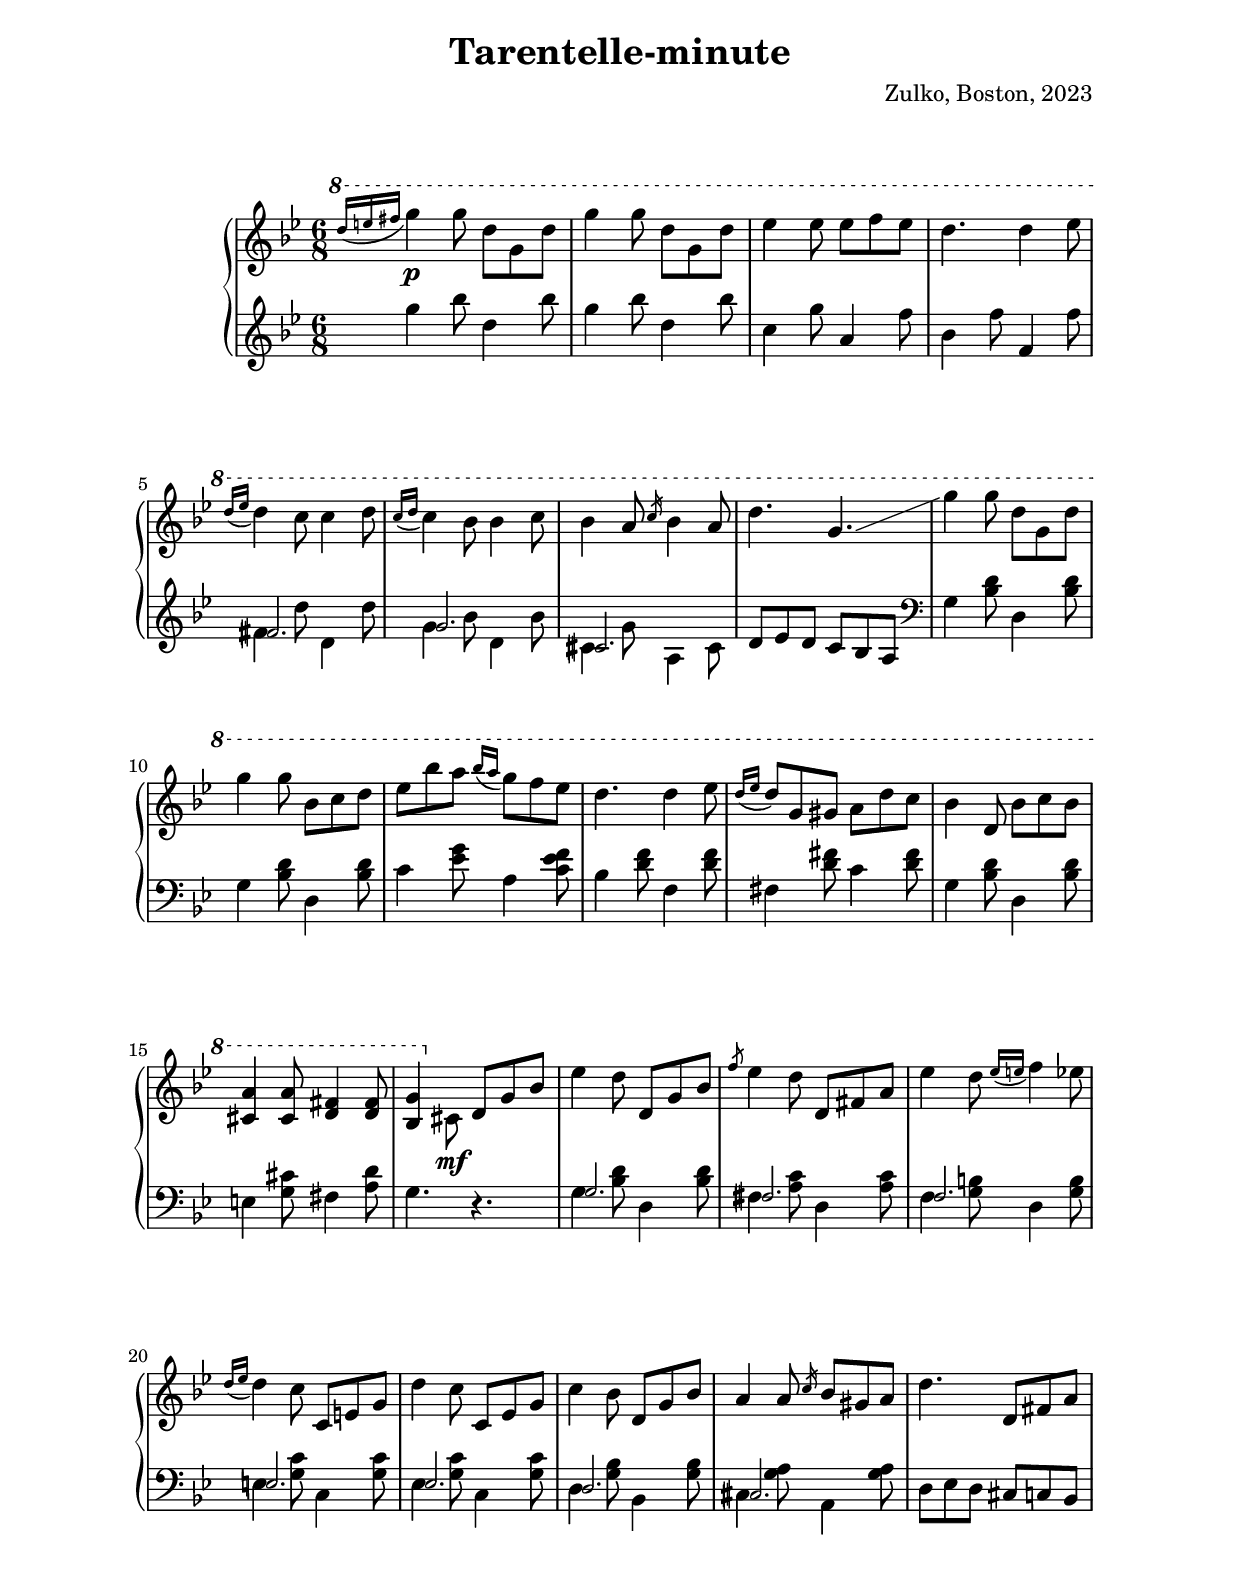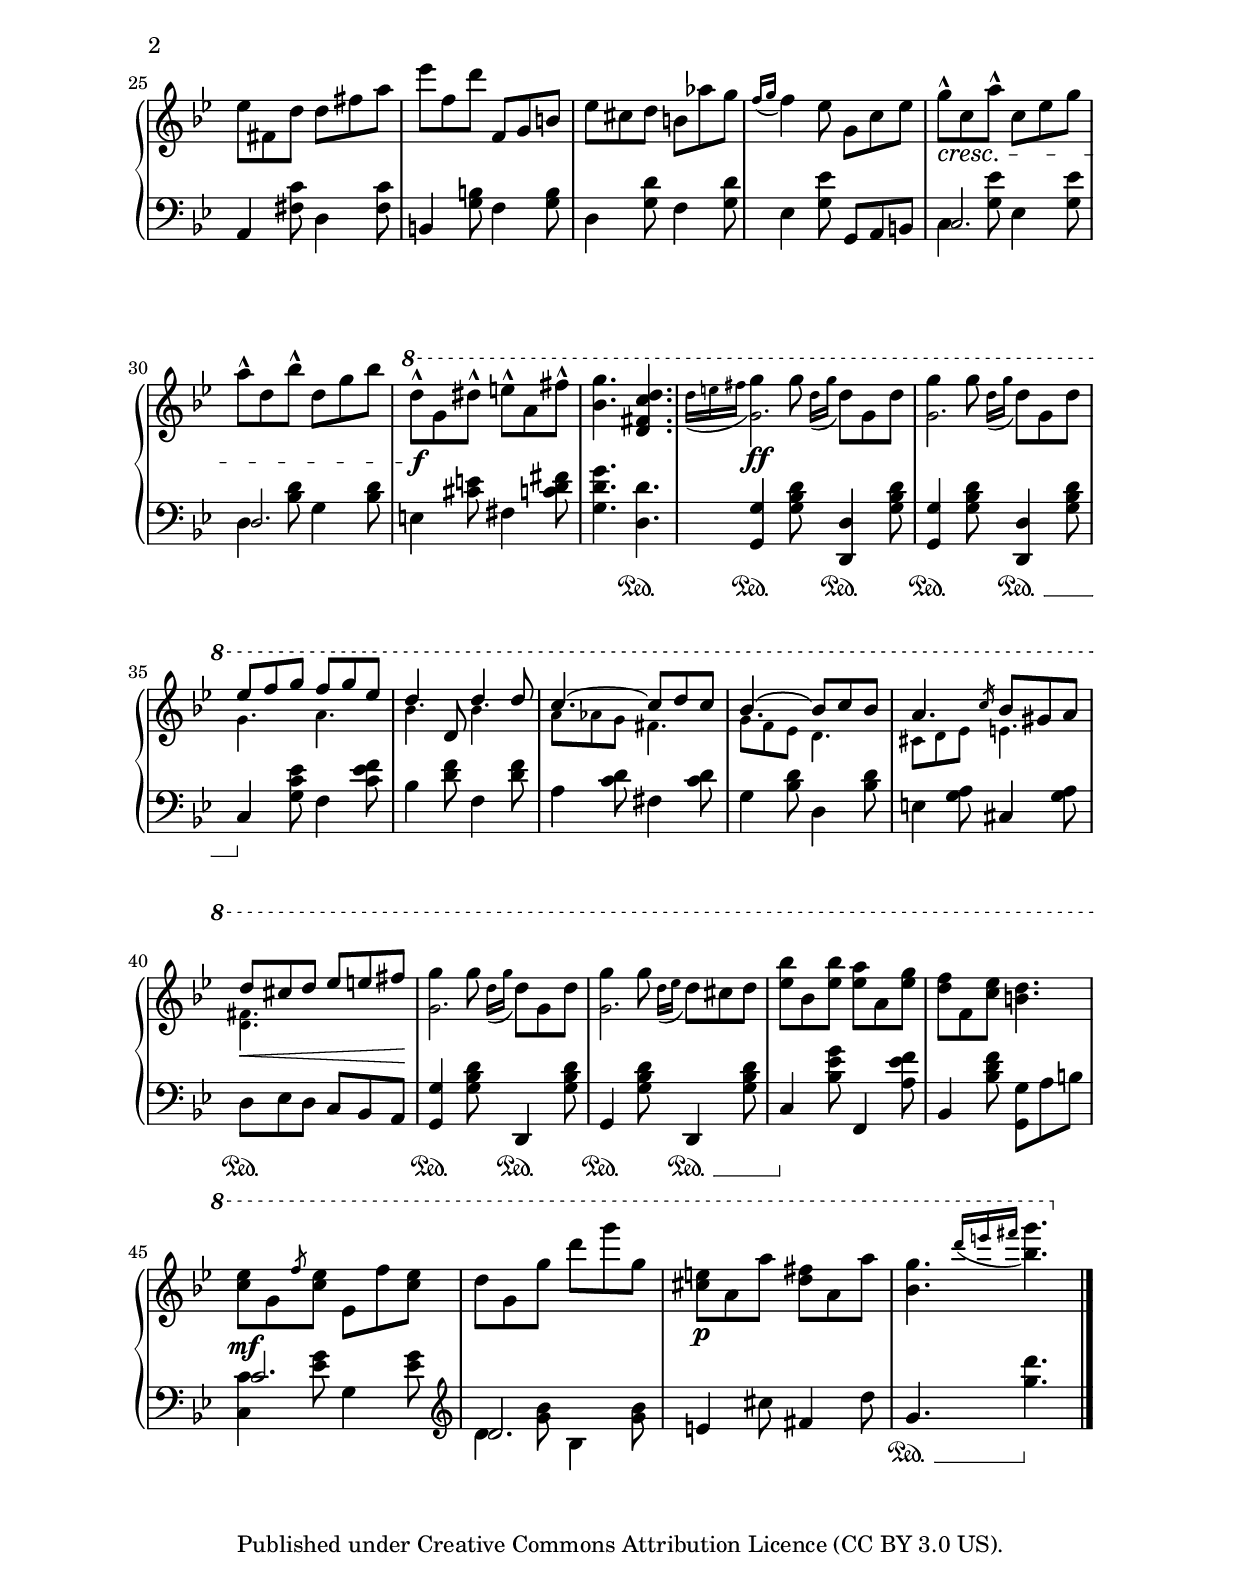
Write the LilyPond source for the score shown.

% OPEN WITH LILYPOND

\version "2.12.3"

%{
*
* BACH ARIA
* Original author unknown (attributed to Fernando Sor, 1778-1839)
* This arrangement for piano by A. de la Marmotte is licensed under a
* Creative Commons Attribution 3.0 Unported License.
*
*
* The full text of the licence can be found here:
* http://creativecommons.org/licenses/by/3.0/
*
* In a nutshell, YOU ARE FREE to share (copy, distribute, transmit),
* to remix or adapt the work, and to make commercial use of the work.
*
* BUT I ask you to cite "A. de la Marmotte" as the original author
* if you do any of the things above, just so that I can see what this
* little piece is becoming.
*
* Ideas for improvements are most welcome !
*
%}

% Version 0 - 05/04/2014

\header {
  title = "Tarentelle-minute"
  arranger=""
  composer = "Zulko, Boston, 2023"
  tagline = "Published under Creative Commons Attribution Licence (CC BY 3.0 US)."
}

\markup \vspace #2 % change this value accordingly


#(set! paper-alist (cons '("video" . (cons (* 6 in) (* 3.4 in))) paper-alist))

\paper {

  system-system-spacing =
    #'((basic-distance . 16) 
       (minimum-distance . 9)
       (padding . 1)
       (stretchability . 60)) 
    
  left-margin = 25
  right-margin = 25
  bottom-margin = 20
  top-margin = 20
}

global = {
  \key g \minor
  \time 6/8
}


right = {
  \global
  \ottava #1
  \acciaccatura{d'''16 e''' fis'''}g'''4\p g'''8 d'''8 g'' d'''8
  g'''4 g'''8 d'''8 g'' d'''8
  ees'''4 ees'''8 ees''' f''' ees'''
  d'''4. d'''4 ees'''8
  \acciaccatura{d'''16 ees'''}d'''4 c'''8 c'''4 d'''8
  \acciaccatura{c'''16 d'''} c'''4 bes''8 bes''4 c'''8
  bes''4 a''8 \slashedGrace{c'''16} bes''4 a''8
  d'''4. g''4.\glissando
  g'''4 g'''8 d'''8 g'' d'''8
  g'''4 g'''8 bes''8 c''' d'''8
  es'''8 bes''' a''' \acciaccatura{bes'''16 a'''} g'''8 f''' ees'''
  d'''4. d'''4 ees'''8
  \acciaccatura{d'''16 es'''}d'''8 g'' gis'' a'' d''' c'''
  bes''4 d''8 bes''8 c'''8 bes''8
  <cis'' a''>4 <a''cis''>8 <d'' fis''>4 <d'' fis''>8
  <bes' g''>4 \ottava #0 \stemDown  cis'8\mf \stemUp d'  g'  bes'
  \stemNeutral
  ees''4 d''8 d' g' bes'
  \slashedGrace{f''} ees''4 d''8 d' fis' a'
  ees''4 d''8 \acciaccatura{ees''16 e''}f''4 ees''8
  \acciaccatura{d''16 ees''}d''4 c''8 c' e' g'
  d''4 c''8 c' ees' g'
  c''4 bes'8 d' g' bes'
  a'4 a'8 \slashedGrace{c''16} bes'8 gis' a'8
  d''4. d'8 fis' a'
  ees'' fis' d''  d''8 fis'' a''
  ees''' f'' d''' f' g' b'
  ees'' cis'' d'' b' aes'' g''
  \acciaccatura{f''16 g''} f''4 ees''8 g' c'' ees''
  
  g''-^\cresc c'' a''-^ c'' ees'' g''
  a''-^ d'' bes''-^ d'' g'' bes''
  \ottava #1
  d'''-^\f | g'' dis'''-^ e'''-^ a'' fis'''-^
  <bes'' g'''>4. <d'' fis'' c''' d'''>4. 
  
    
  << {\tiny \stemDown 
      g''2. g''2. g''4. a''4. bes''4. <bes'' >4.
     a''8 aes'' g'' fis''4.
     g''8 f'' ees'' d''4.
     cis''8 d'' ees'' e''4.
     <d'' fis''>4. \hideNotes r4. \unHideNotes
     g''2. g''2.
     } \\ {
  \acciaccatura{d'''16 e''' fis'''}g'''4\ff  g'''8 \acciaccatura{d'''16 g'''} d'''8 g'' d'''8
  g'''4 g'''8 \acciaccatura{d'''16 g'''} d'''8 g'' d'''8
  \stemUp ees''' f''' g''' f''' g''' ees'''
  d'''4 d''8 d'''4 d'''8
  c'''4.\shape #'((0.7 . 2) (0 . 4) (0 . 4) (-0.5 . 2))~c'''8 d''' c'''
  
  bes''4.\shape #'((0.7 . 2) (0 . 4) (0 . 4) (-0.5 . 2)) ~bes''8 c''' bes''
  a''4. \slashedGrace{c'''16} bes''8 gis'' a''
  d'''8\< cis''' d'''8 ees''' e''' fis'''\!
  \stemNeutral
  g'''4 g'''8 \acciaccatura{d'''16 g'''} d'''8 g'' d'''8
  g'''4 g'''8 \acciaccatura{d'''16 ees'''} d'''8 cis''' d'''8
  } >>
  
  <ees''' bes'''> bes'' <ees''' bes'''> <ees''' a'''> a'' <ees''' g'''>
  <d''' f'''> f'' <c''' ees'''> <b'' d'''>4.
  <c''' ees'''>8\mf g'' \slashedGrace{f'''} <c''' ees'''>8 ees''  f''' <c''' ees'''>8
  d''' g'' g''' d'''' g'''' g'''
  <cis''' e'''>\p a'' a''' <d''' fis'''> a'' a'''
  <bes'' g'''>4. \acciaccatura{d''''16 e'''' fis''''} <bes''' g''''>4.
  
  \bar "|."

}


left = {
  \global
  \hideNotes \slashedGrace{r8.} \unHideNotes
  g''4 bes''8 d''4 bes''8
  g''4 bes''8 d''4 bes''8
  c''4 g''8 a'4 f''8
  bes'4 f''8 f'4 f''8
  <<
    { \tiny fis'2. g' cis'}  \\
  {
  fis'4 d''8 d'4 d''8
  g'4 bes'8 d'4 bes'8
  cis'4 g'8 a4 cis'8
  }
  >>
  d'8 ees' d' c' bes a
  
  \clef bass
  g4 <bes d'>8 d4 <bes d'>8
  g4 <bes d'>8 d4 <bes d'>8
  c'4 <g' ees'>8 a4 <f' ees' c'>8
  bes4 <d' f'>8 f4 <d' f'>8
  fis4 < fis' d'>8 c'4  <d' fis'>8
  g4 <bes d'>8 d4 <bes d'>8
  e4 <g cis'>8 fis4 <a d'>8
  g4. r4. 
  
  <<
    {\tiny g2. fis f e ees d cis } \\ {
  g4 <bes d'>8 d4 <bes d'>8
  fis4 <c' a>8 d4 <c' a>8
  f4 <b g>8 d4 <g b>8
  e4 <g c'>8 c4 <g c'>8
  ees4 <g c'>8 c4 <g c'>8
  d4 <g bes>8 bes,4 <g bes>8
  cis4 <g a>8 a,4 <g a>8
  } >>
  d8 ees d cis c bes,
    a,4 <fis c'>8 d4 <fis c'>8 
  b,4 <g b>8 f4 <g b>8
  d4 <g d'>8 f4 <g d'>8 
  ees4 <g es'>8 g, a, b,
  << {\tiny c2. d} \\ {

  c4 <g ees'>8 ees4 <g ees'>8
  d4 <bes d'>8 g4 <bes d'>8
  } >>
  e4 <cis' e'>8 fis4 <c' d' fis'>8
  <g d' g'>4.
  \set Staff.pedalSustainStyle = #'mixed
  <d d'>4.\sustainOn
  <g, g>4\sustainOn <g bes d'>8 <d, d>4\sustainOn <g bes d'>8
  <g, g>4\sustainOn <g bes d'>8 <d, d>4\sustainOn <g bes d'>8
  <c >4\sustainOff <c' ees' g>8 <f>4 <c' ees' f'>8
  <bes>4 <d' f'>8 <f>4 <d' f'>8
  <a>4 <c' d'>8 <fis>4 <c' d'>8
  <g>4 <bes d'>8 <d>4 <bes d'>8 
  <e>4 <a g>8 <cis>4 <a g>8
  d8\sustainOn ees d c bes, a,
  
  <g g,>4\sustainOn  <g bes d'>8 <d, >4\sustainOn  <g bes d'>8 
  <g, >4\sustainOn  <g bes d'>8 <d, >4\sustainOn  <g bes d'>8
  <c>4\sustainOff  <g' bes ees'>8 <f,>4 <a ees' f'>8
  <bes,>4 <bes d' f'>8 <g, g>8 a b
  
  << {c'2. d'} \\ {
  <c c'>4 <ees' g'>8 g4 <ees' g'>8
  \clef treble
  d'4 <g' bes'>8 bes4 <g' bes'>8
  
  }  >>
  e'4 <cis''>8 fis'4 < d''>8
  g'4.\sustainOn  <g'' d'''>4. \sustainOff
  
  
  
  
  
}
%#(set-global-staff-size 18)


\score {
  \new PianoStaff \with {
    instrumentName = ""
  } <<
    \new Staff = "right" \with {
      midiInstrument = "acoustic grand"
    } \right
    \new Staff = "left" \with {
      midiInstrument = "acoustic grand"
    } \left
  >>
  \layout { }
  \midi {
    \context {
      \Score
      tempoWholesPerMinute = #(ly:make-moment 100 4)
    }
  }
}